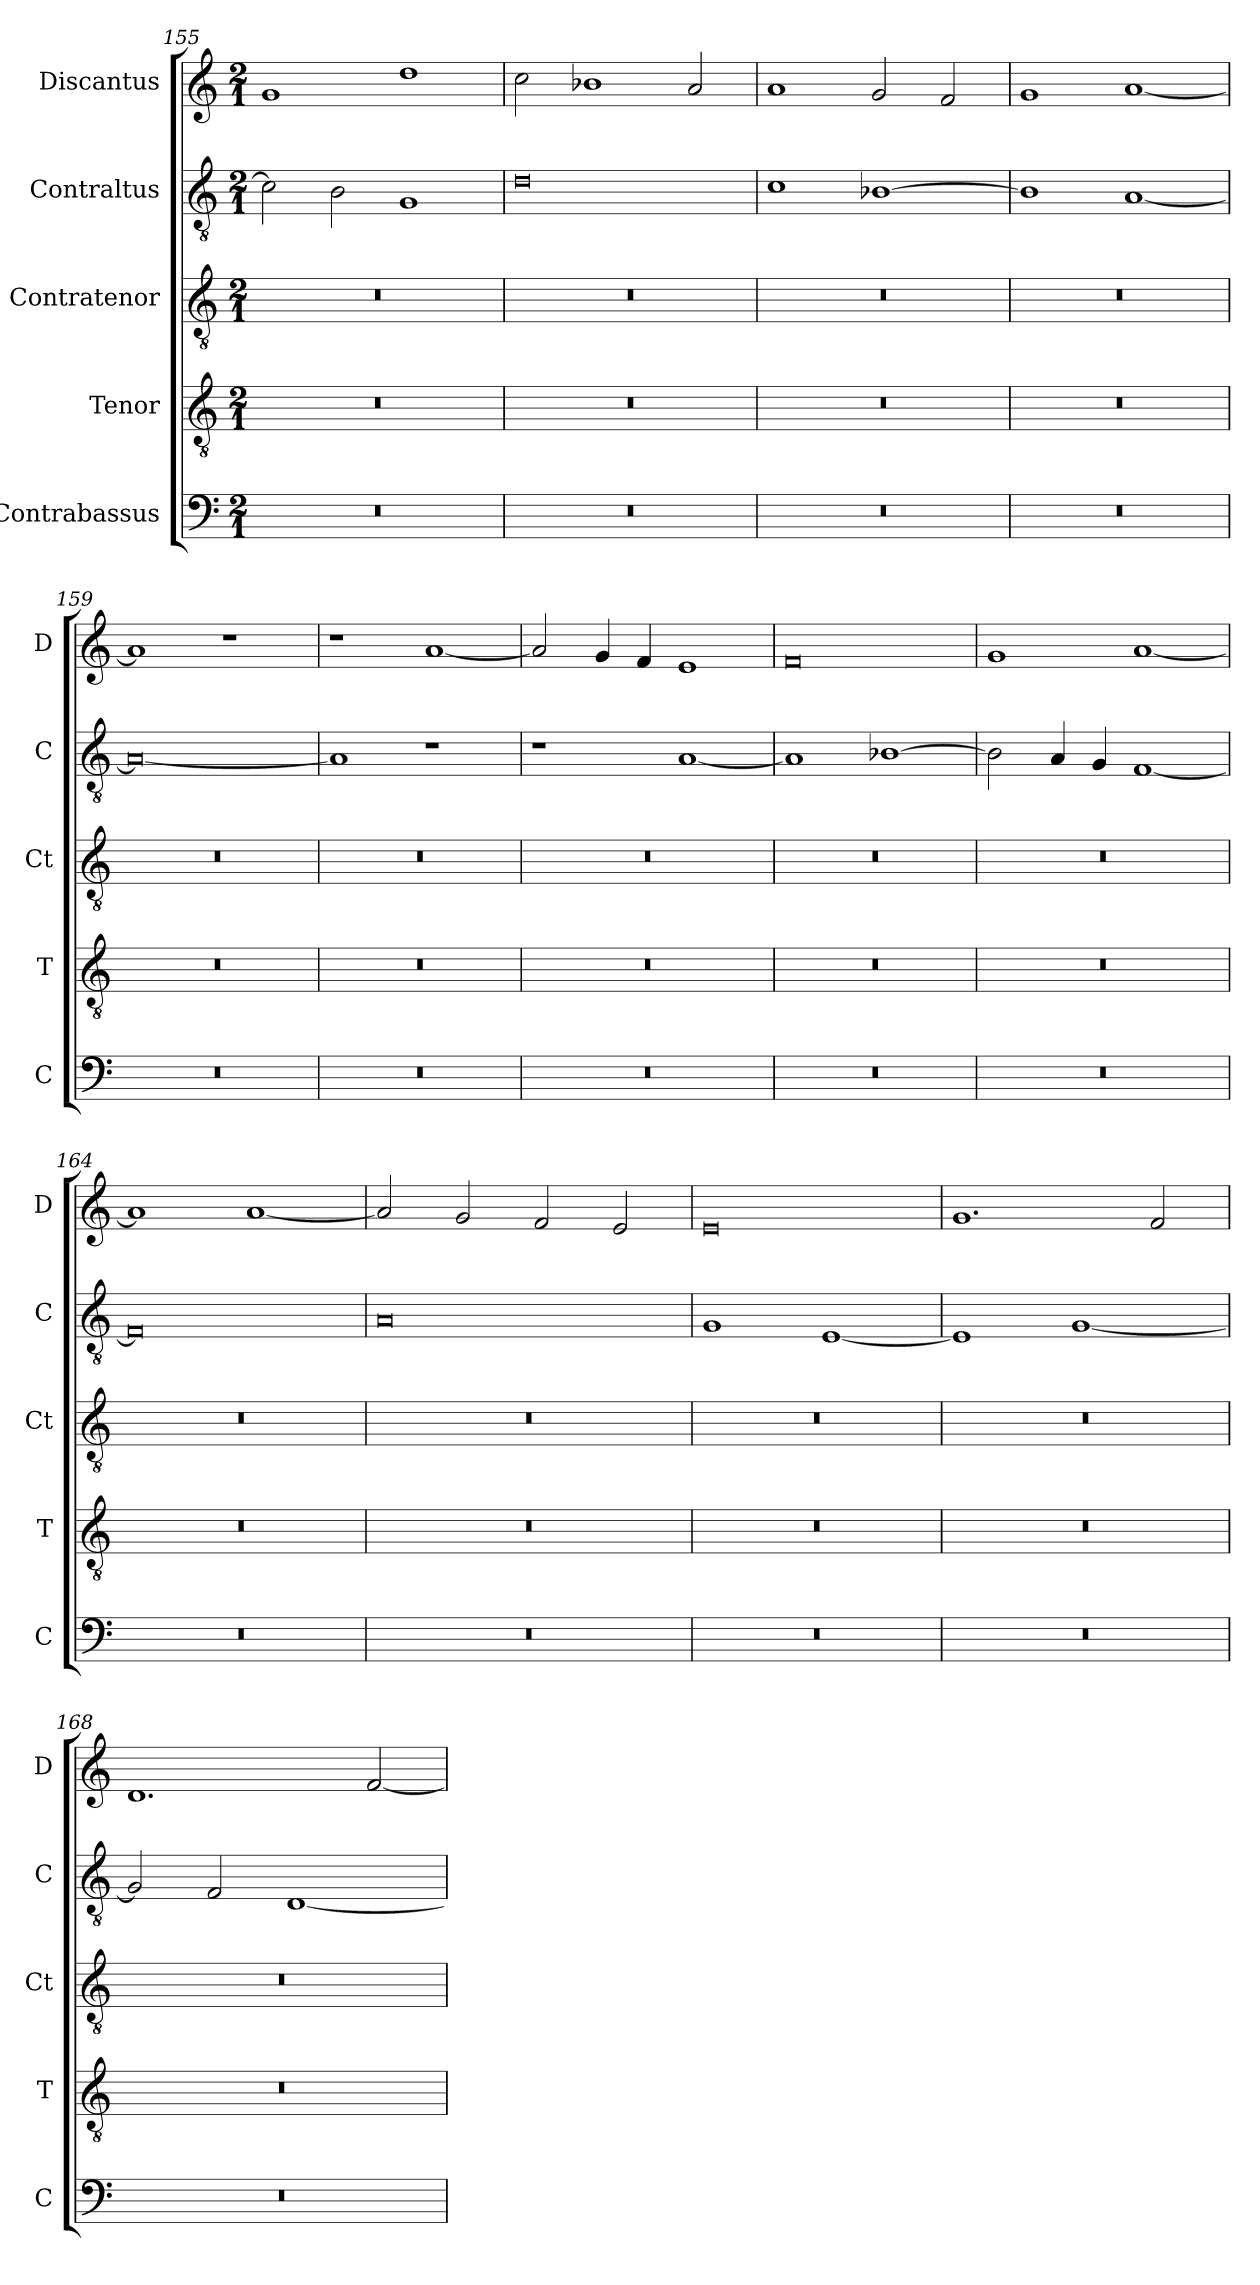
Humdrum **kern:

**kern	**kern	**kern	**kern	**kern
*part5	*part4	*part3	*part2	*part1
*staff5	*staff4	*staff3	*staff2	*staff1
*I"Contrabassus	*I"Tenor	*I"Contratenor	*I"Contraltus	*I"Discantus
*I'C	*I'T	*I'Ct	*I'C	*I'D
*clefF4	*clefGv2	*clefGv2	*clefGv2	*clefG2
*k[]	*k[]	*k[]	*k[]	*k[]
*M2/1	*M2/1	*M2/1	*M2/1	*M2/1
=155	=155	=155	=155	=155
0r	0r	0r	2c\]	1g
.	.	.	2B\	.
.	.	.	1G	1dd
=156	=156	=156	=156	=156
0r	0r	0r	0d	2cc\
.	.	.	.	1b-X
.	.	.	.	2a/
=157	=157	=157	=157	=157
0r	0r	0r	1c	1a
.	.	.	[1B-X	2g/
.	.	.	.	2f/
=158	=158	=158	=158	=158
0r	0r	0r	1B-]	1g
.	.	.	[1A	[1a
=159	=159	=159	=159	=159
0r	0r	0r	0A_	1a]
.	.	.	.	1r
=160	=160	=160	=160	=160
0r	0r	0r	1A]	1r
.	.	.	1r	[1a
=161	=161	=161	=161	=161
0r	0r	0r	1r	2a/]
.	.	.	.	4g/
.	.	.	.	4f/
.	.	.	[1A	1e
=162	=162	=162	=162	=162
0r	0r	0r	1A]	0f
.	.	.	[1B-X	.
=163	=163	=163	=163	=163
0r	0r	0r	2B-\]	1g
.	.	.	4A/	.
.	.	.	4G/	.
.	.	.	[1F	[1a
=164	=164	=164	=164	=164
0r	0r	0r	0F]	1a]
.	.	.	.	[1a
=165	=165	=165	=165	=165
0r	0r	0r	0A	2a/]
.	.	.	.	2g/
.	.	.	.	2f/
.	.	.	.	2e/
=166	=166	=166	=166	=166
0r	0r	0r	1G	0e
.	.	.	[1E	.
=167	=167	=167	=167	=167
0r	0r	0r	1E]	1.g
.	.	.	[1G	.
.	.	.	.	2f/
=168	=168	=168	=168	=168
0r	0r	0r	2G/]	1.d
.	.	.	2F/	.
.	.	.	[1D	.
.	.	.	.	[2f/
=	=	=	=	=
*-	*-	*-	*-	*-
